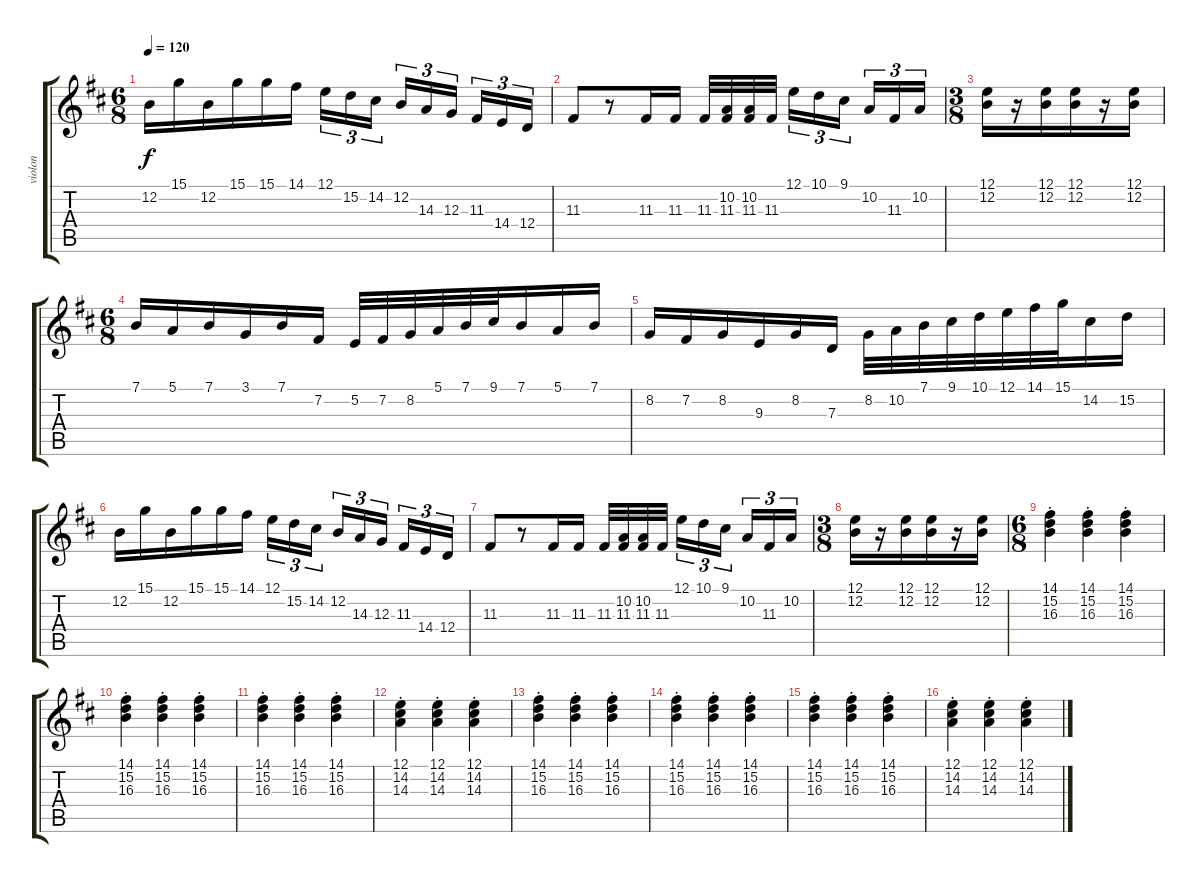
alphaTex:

\track ("violon" "violon") {instrument violin}
\staff {score tabs}
\tuning (E4 B3 G3 D3 A2 E2) {hide}
\ts (6 8)
\tempo 120
\clef g2
\ks bminor
12.2.16{dy f} 15.1.16 12.2.16 15.1.16 15.1.16 14.1.16 12.1.16{tu (3 2)} 15.2.16{tu (3 2)} 14.2.16{tu (3 2)} 12.2.16{tu (3 2)} 14.3.16{tu (3 2)} 12.3.16{tu (3 2)} 11.3.16{tu (3 2)} 14.4.16{tu (3 2)} 12.4.16{tu (3 2)} |
11.3.8 r.8 11.3.16 11.3.16 11.3.32 (10.2 11.3).32 (10.2 11.3).32 11.3.32 12.1.16{tu (3 2)} 10.1.16{tu (3 2)} 9.1.16{tu (3 2)} 10.2.16{tu (3 2)} 11.3.16{tu (3 2)} 10.2.16{tu (3 2)} |
\ts (3 8)
(12.1 12.2).16 r.16 (12.1 12.2).16 (12.1 12.2).16 r.16 (12.1 12.2).16 |
\ts (6 8)
7.1.16{volume 14} 5.1.16 7.1.16 3.1.16 7.1.16 7.2.16 5.2.32 7.2.32 8.2.32 5.1.32 7.1.32 9.1.32 7.1.16 5.1.16 7.1.16 |
8.2.16 7.2.16 8.2.16 9.3.16 8.2.16 7.3.16 8.2.32 10.2.32 7.1.32 9.1.32 10.1.32 12.1.32 14.1.32 15.1.32 14.2.16 15.2.16 |
12.2.16 15.1.16 12.2.16 15.1.16 15.1.16 14.1.16 12.1.16{tu (3 2)} 15.2.16{tu (3 2)} 14.2.16{tu (3 2)} 12.2.16{tu (3 2)} 14.3.16{tu (3 2)} 12.3.16{tu (3 2)} 11.3.16{tu (3 2)} 14.4.16{tu (3 2)} 12.4.16{tu (3 2)} |
11.3.8 r.8 11.3.16 11.3.16 11.3.32 (10.2 11.3).32 (10.2 11.3).32 11.3.32 12.1.16{tu (3 2)} 10.1.16{tu (3 2)} 9.1.16{tu (3 2)} 10.2.16{tu (3 2)} 11.3.16{tu (3 2)} 10.2.16{tu (3 2)} |
\ts (3 8)
(12.1 12.2).16 r.16 (12.1 12.2).16 (12.1 12.2).16 r.16 (12.1 12.2).16 |
\ts (6 8)
(14.1{st} 15.2{st} 16.3{st}).4{volume 11 instrument violin} (14.1{st} 15.2{st} 16.3{st}).4 (14.1{st} 15.2{st} 16.3{st}).4 |
(14.1{st} 15.2{st} 16.3{st}).4 (14.1{st} 15.2{st} 16.3{st}).4 (14.1{st} 15.2{st} 16.3{st}).4 |
(14.1{st} 15.2{st} 16.3{st}).4 (14.1{st} 15.2{st} 16.3{st}).4 (14.1{st} 15.2{st} 16.3{st}).4 |
(12.1{st} 14.2{st} 14.3{st}).4 (12.1{st} 14.2{st} 14.3{st}).4 (12.1{st} 14.2{st} 14.3{st}).4 |
(14.1{st} 15.2{st} 16.3{st}).4 (14.1{st} 15.2{st} 16.3{st}).4 (14.1{st} 15.2{st} 16.3{st}).4 |
(14.1{st} 15.2{st} 16.3{st}).4 (14.1{st} 15.2{st} 16.3{st}).4 (14.1{st} 15.2{st} 16.3{st}).4 |
(14.1{st} 15.2{st} 16.3{st}).4 (14.1{st} 15.2{st} 16.3{st}).4 (14.1{st} 15.2{st} 16.3{st}).4 |
(12.1{st} 14.2{st} 14.3{st}).4 (12.1{st} 14.2{st} 14.3{st}).4 (12.1{st} 14.2{st} 14.3{st}).4
